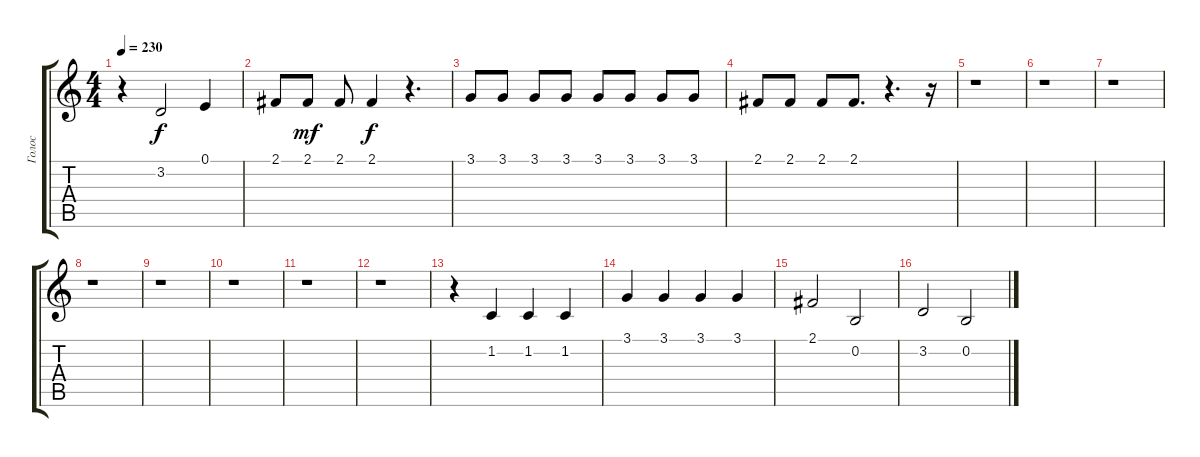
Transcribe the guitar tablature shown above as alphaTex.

\track ("Голос" "Голос") {instrument violin}
\staff {score tabs}
\tuning (E4 B3 G3 D3 A2 E2) {hide}
\ts (4 4)
\tempo 230
\clef g2
\ks c
r.4{dy f} 3.2.2 0.1.4 |
2.1.8 2.1.8{dy mf} 2.1.8 2.1.4{dy f} r.4{d} |
3.1.8 3.1.8 3.1.8 3.1.8 3.1.8 3.1.8 3.1.8 3.1.8 |
2.1.8 2.1.8 2.1.8 2.1.8{d} r.4{d} r.16 |
r.1 |
r.1 |
r.1 |
r.1 |
r.1 |
r.1 |
r.1 |
r.1 |
r.4 1.2.4 1.2.4 1.2.4 |
3.1.4 3.1.4 3.1.4 3.1.4 |
2.1.2 0.2.2 |
3.2.2 0.2.2
